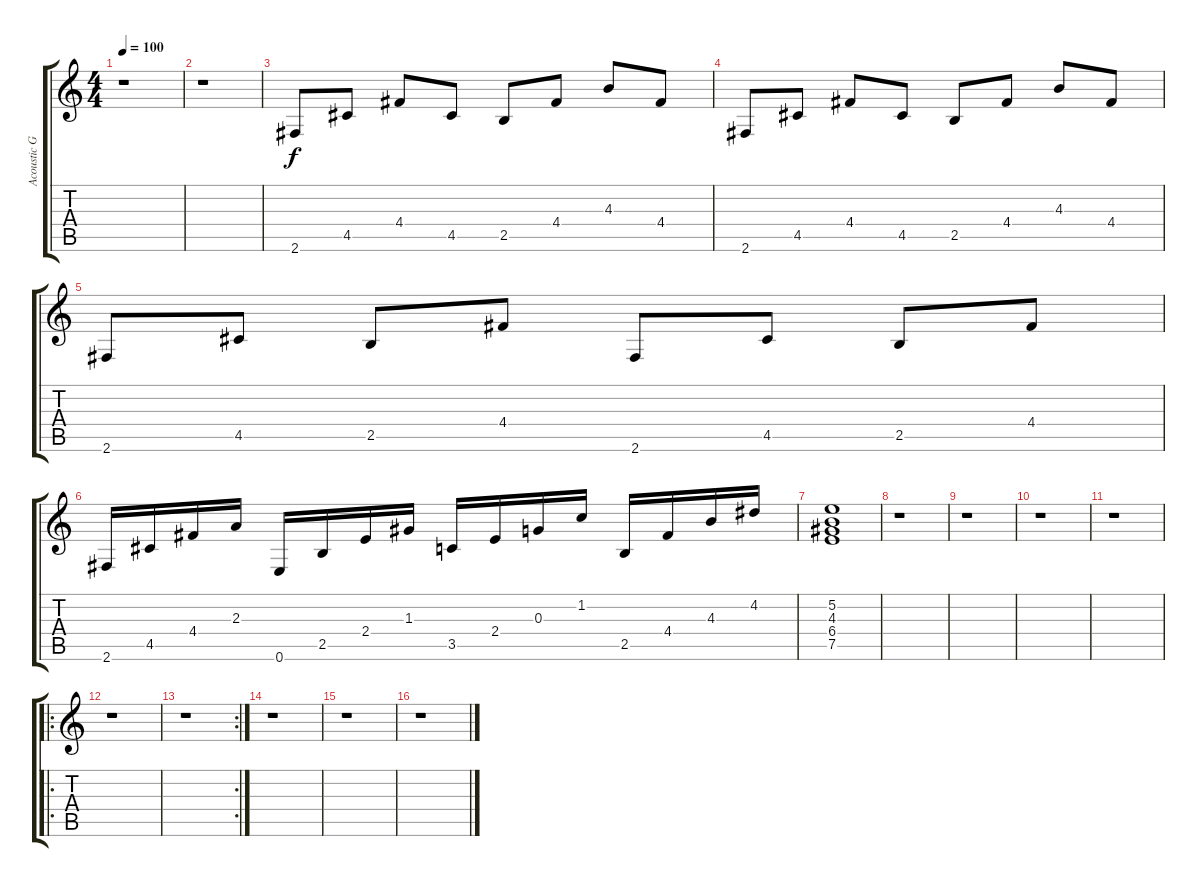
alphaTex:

\track ("Acoustic Guitar" "Acoustic G") {instrument acousticguitarsteel}
\staff {score tabs}
\tuning (E4 B3 G3 D3 A2 E2) {hide}
\ts (4 4)
\tempo 100
\clef g2
\ks c
r.1{dy f} |
r.1 |
2.6.8 4.5.8 4.4.8 4.5.8 2.5.8 4.4.8 4.3.8 4.4.8 |
2.6.8 4.5.8 4.4.8 4.5.8 2.5.8 4.4.8 4.3.8 4.4.8 |
2.6.8 4.5.8 2.5.8 4.4.8 2.6.8 4.5.8 2.5.8 4.4.8 |
2.6.16 4.5.16 4.4.16 2.3.16 0.6.16 2.5.16 2.4.16 1.3.16 3.5.16 2.4.16 0.3.16 1.2.16 2.5.16 4.4.16 4.3.16 4.2.16 |
(5.2 4.3 6.4 7.5).1 |
r.1 |
r.1 |
r.1 |
r.1 |
\ro
r.1 |
\rc 2
r.1 |
r.1 |
r.1 |
r.1
